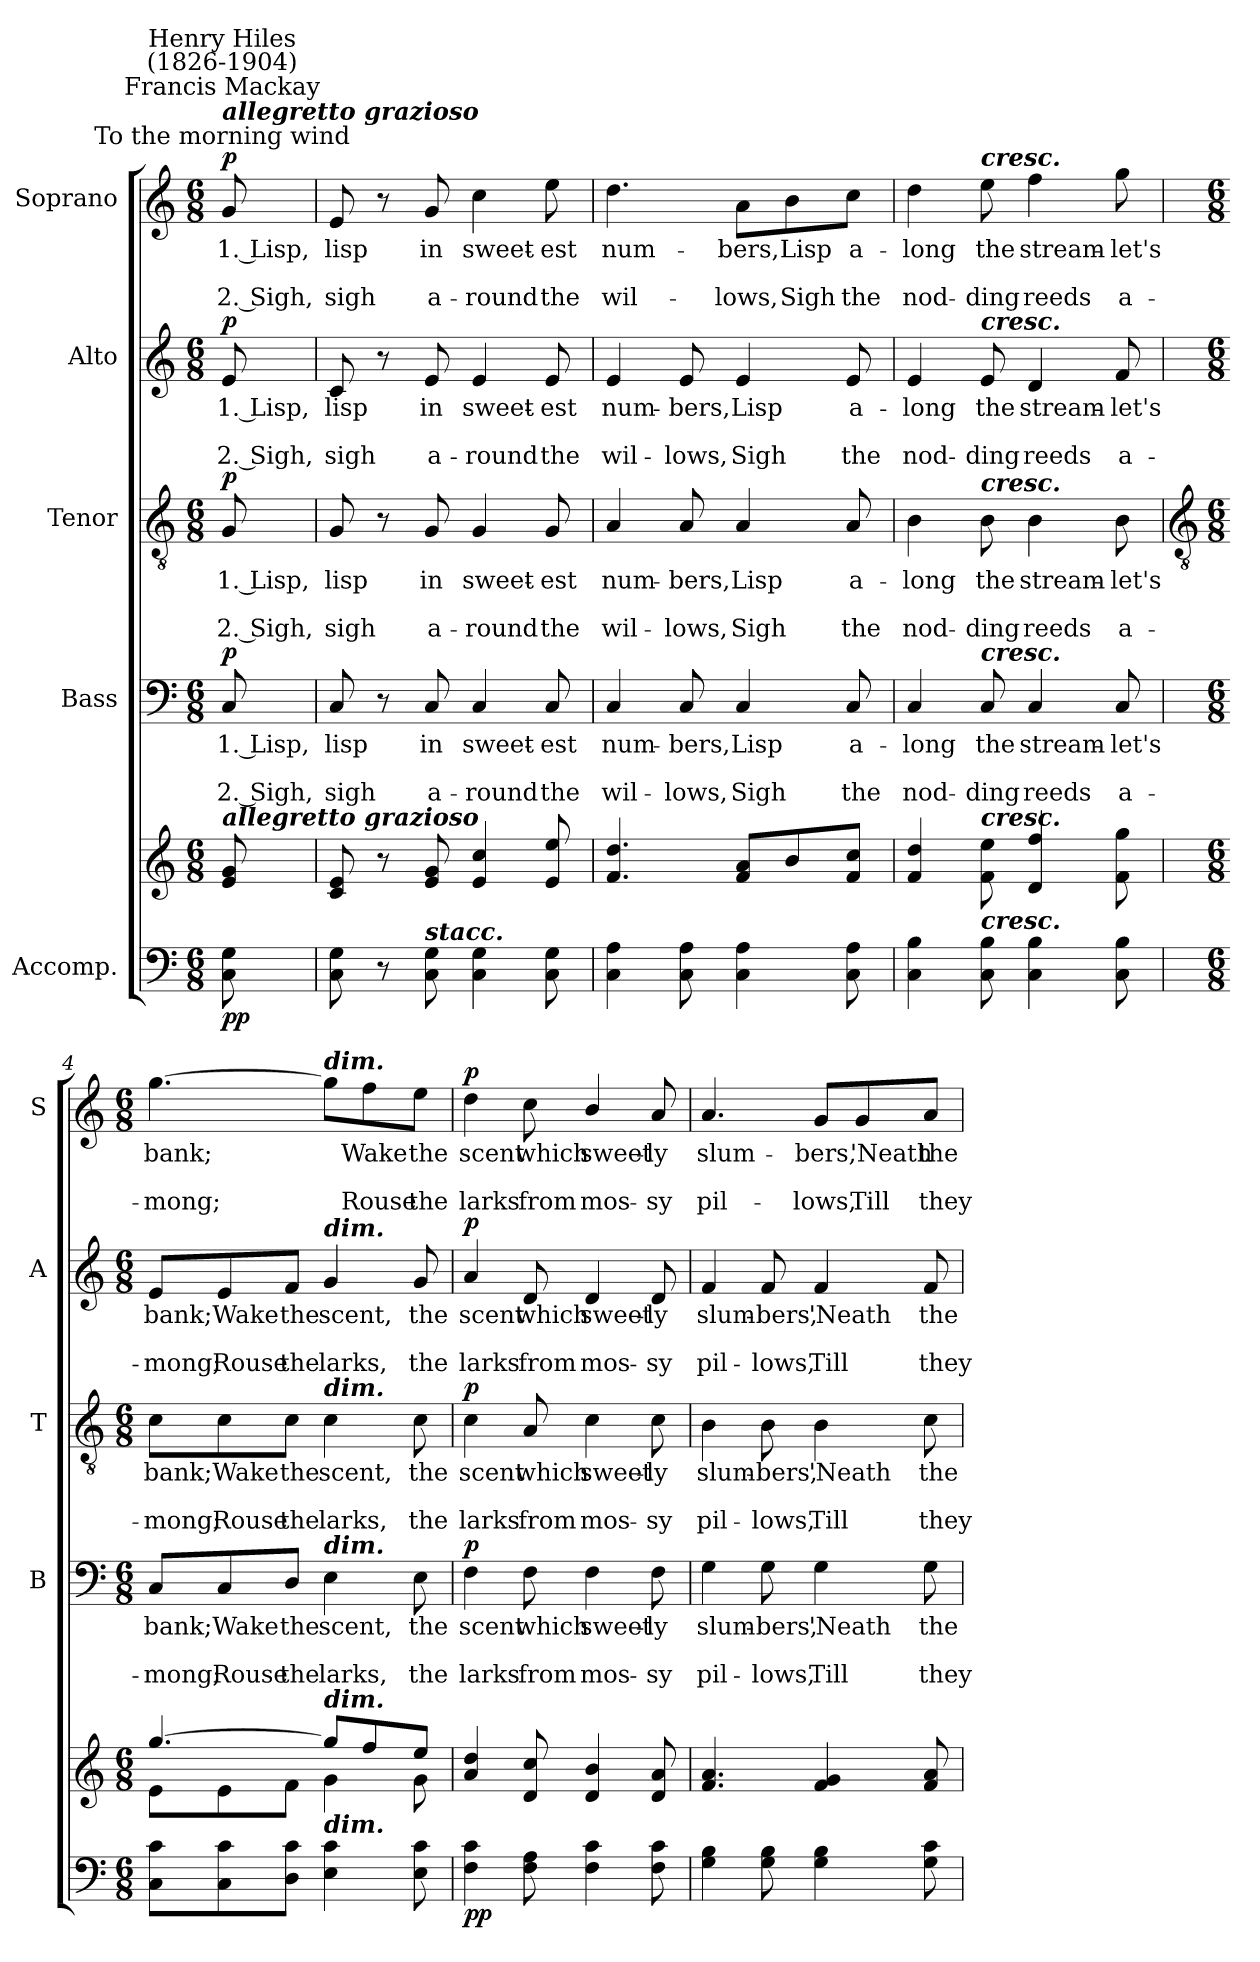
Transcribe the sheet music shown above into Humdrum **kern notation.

**kern	**kern	**dynam	**kern	**text	**text	**text	**dynam	**kern	**text	**text	**text	**dynam	**kern	**text	**text	**text	**dynam	**kern	**text	**text	**text	**dynam
*part5	*part5	*part5	*part4	*part4	*part4	*part4	*part4	*part3	*part3	*part3	*part3	*part3	*part2	*part2	*part2	*part2	*part2	*part1	*part1	*part1	*part1	*part1
*staff6	*staff5	*staff5/6	*staff4	*staff4	*staff4	*staff4	*staff4	*staff3	*staff3	*staff3	*staff3	*staff3	*staff2	*staff2	*staff2	*staff2	*staff2	*staff1	*staff1	*staff1	*staff1	*staff1
*I"Accomp.	*	*	*I"Bass	*	*	*	*	*I"Tenor	*	*	*	*	*I"Alto	*	*	*	*	*I"Soprano	*	*	*	*
*	*	*	*I'B	*	*	*	*	*I'T	*	*	*	*	*I'A	*	*	*	*	*I'S	*	*	*	*
*clefF4	*clefG2	*	*clefF4	*	*	*	*	*clefGv2	*	*	*	*	*clefG2	*	*	*	*	*clefG2	*	*	*	*
*k[]	*k[]	*	*k[]	*	*	*	*	*k[]	*	*	*	*	*k[]	*	*	*	*	*k[]	*	*	*	*
*C:	*C:	*	*C:	*	*	*	*	*C:	*	*	*	*	*C:	*	*	*	*	*C:	*	*	*	*
*M6/8	*M6/8	*	*M6/8	*	*	*	*	*M6/8	*	*	*	*	*M6/8	*	*	*	*	*M6/8	*	*	*	*
*MM84	*MM84	*	*MM84	*	*	*	*	*MM84	*	*	*	*	*MM84	*	*	*	*	*MM84	*	*	*	*
=	=	=	=	=	=	=	=	=	=	=	=	=	=	=	=	=	=	=	=	=	=	=
!	!	!	!	!	!	!	!	!	!	!	!	!	!	!	!	!	!	!LO:TX:a:cj:t=To the morning wind	!	!	!	!
!	!	!	!	!	!	!	!	!	!	!	!	!	!	!	!	!	!	!LO:TX:a:Bi:t=allegretto grazioso	!	!	!	!
!	!	!	!	!	!	!	!	!	!	!	!	!	!	!	!	!	!	!LO:TX:a:cj:t=Francis Mackay	!	!	!	!
!	!	!	!	!	!	!	!	!	!	!	!	!	!	!	!	!	!	!LO:TX:a:cj:t=Henry Hiles\n(1826-1904)	!	!	!	!
!	!LO:TX:a:Bi:t=allegretto grazioso	!	!	!	!	!	!	!	!	!	!	!	!	!	!	!	!	!	!	!	!	!
!	!	!LO:DY:b=2	!	!LO:LY:b	!	!LO:LY:b	!	!	!LO:LY:b	!	!LO:LY:b	!	!	!LO:LY:b	!	!LO:LY:b	!	!	!LO:LY:b	!	!LO:LY:b	!
!	!	!LO:DY:n=1:b	!	!	!	!	!LO:DY:b	!	!	!	!	!LO:DY:b	!	!	!	!	!LO:DY:b	!	!	!	!	!LO:DY:b
8C 8G	8e/ 8g/	p p	8C	1. Lisp,	.	2. Sigh,	p	8G	1. Lisp,	.	2. Sigh,	p	8e	1. Lisp,	.	2. Sigh,	p	8g/	1. Lisp,	.	2. Sigh,	p
=1	=1	=1	=1	=1	=1	=1	=1	=1	=1	=1	=1	=1	=1	=1	=1	=1	=1	=1	=1	=1	=1	=1
!	!	!	!	!LO:LY:b	!	!LO:LY:b	!	!	!LO:LY:b	!	!LO:LY:b	!	!	!LO:LY:b	!	!LO:LY:b	!	!	!LO:LY:b	!	!LO:LY:b	!
8C 8G	8c 8e	.	8C	lisp	.	sigh	.	8G	lisp	.	sigh	.	8c	lisp	.	sigh	.	8e	lisp	.	sigh	.
8r	8r	.	8r	.	.	.	.	8r	.	.	.	.	8r	.	.	.	.	8r	.	.	.	.
!LO:TX:a:Bi:t=stacc.	!	!	!	!	!	!	!	!	!	!	!	!	!	!	!	!	!	!	!	!	!	!
!	!	!	!	!LO:LY:b	!	!LO:LY:b	!	!	!LO:LY:b	!	!LO:LY:b	!	!	!LO:LY:b	!	!LO:LY:b	!	!	!LO:LY:b	!	!LO:LY:b	!
8C 8G	8e 8g	.	8C	in	.	a-	.	8G	in	.	a-	.	8e	in	.	a-	.	8g	in	.	a-	.
!	!	!	!	!LO:LY:b	!	!LO:LY:b	!	!	!LO:LY:b	!	!LO:LY:b	!	!	!LO:LY:b	!	!LO:LY:b	!	!	!LO:LY:b	!	!LO:LY:b	!
4C 4G	4e 4cc	.	4C	-sweet-	.	-round	.	4G	-sweet-	.	-round	.	4e	-sweet-	.	-round	.	4cc	-sweet-	.	-round	.
!	!	!	!	!LO:LY:b	!	!LO:LY:b	!	!	!LO:LY:b	!	!LO:LY:b	!	!	!LO:LY:b	!	!LO:LY:b	!	!	!LO:LY:b	!	!LO:LY:b	!
8C 8G	8e 8ee	.	8C	est	.	the	.	8G	est	.	the	.	8e	est	.	the	.	8ee	est	.	the	.
=2	=2	=2	=2	=2	=2	=2	=2	=2	=2	=2	=2	=2	=2	=2	=2	=2	=2	=2	=2	=2	=2	=2
!	!	!	!	!LO:LY:b	!	!LO:LY:b	!	!	!LO:LY:b	!	!LO:LY:b	!	!	!LO:LY:b	!	!LO:LY:b	!	!	!LO:LY:b	!	!LO:LY:b	!
4C 4A	4.f 4.dd	.	4C	num-	.	-wil-	.	4A	num-	.	-wil-	.	4e	num-	.	-wil-	.	4.dd	num-	.	-wil-	.
!	!	!	!	!LO:LY:b	!	!LO:LY:b	!	!	!LO:LY:b	!	!LO:LY:b	!	!	!LO:LY:b	!	!LO:LY:b	!	!	!	!	!	!
8C 8A	.	.	8C	-bers,	.	lows,	.	8A	-bers,	.	lows,	.	8e	-bers,	.	lows,	.	.	.	.	.	.
!	!	!	!	!LO:LY:b	!	!LO:LY:b	!	!	!LO:LY:b	!	!LO:LY:b	!	!	!LO:LY:b	!	!LO:LY:b	!	!	!LO:LY:b	!	!LO:LY:b	!
4C 4A	8f 8aL	.	4C	Lisp	.	Sigh	.	4A	Lisp	.	Sigh	.	4e	Lisp	.	Sigh	.	8a\L	-bers,	.	lows,	.
!	!	!	!	!	!	!	!	!	!	!	!	!	!	!	!	!	!	!	!LO:LY:b	!	!LO:LY:b	!
.	8b	.	.	.	.	.	.	.	.	.	.	.	.	.	.	.	.	8b\	Lisp	.	Sigh	.
!	!	!	!	!LO:LY:b	!	!LO:LY:b	!	!	!LO:LY:b	!	!LO:LY:b	!	!	!LO:LY:b	!	!LO:LY:b	!	!	!LO:LY:b	!	!LO:LY:b	!
8C 8A	8f 8ccJ	.	8C	a-	.	-the	.	8A	a-	.	-the	.	8e	a-	.	-the	.	8cc\J	a-	.	-the	.
=3	=3	=3	=3	=3	=3	=3	=3	=3	=3	=3	=3	=3	=3	=3	=3	=3	=3	=3	=3	=3	=3	=3
!	!	!	!	!LO:LY:b	!	!LO:LY:b	!	!	!LO:LY:b	!	!LO:LY:b	!	!	!LO:LY:b	!	!LO:LY:b	!	!	!LO:LY:b	!	!LO:LY:b	!
4C 4B	4f 4dd	.	4C	long	.	nod-	.	4B	long	.	nod-	.	4e	long	.	nod-	.	4dd	long	.	nod-	.
!	!	!	!	!	!	!	!	!	!	!	!	!	!	!	!	!	!	!LO:TX:a:Bi:t=cresc.	!	!	!	!
!	!	!	!	!	!	!	!	!	!	!	!	!	!LO:TX:a:Bi:t=cresc.	!	!	!	!	!	!	!	!	!
!	!	!	!	!	!	!	!	!LO:TX:a:Bi:t=cresc.	!	!	!	!	!	!	!	!	!	!	!	!	!	!
!	!	!	!LO:TX:a:Bi:t=cresc.	!	!	!	!	!	!	!	!	!	!	!	!	!	!	!	!	!	!	!
!	!LO:TX:a:Bi:t=cresc.	!	!	!	!	!	!	!	!	!	!	!	!	!	!	!	!	!	!	!	!	!
!LO:TX:a:Bi:t=cresc.	!	!	!	!	!	!	!	!	!	!	!	!	!	!	!	!	!	!	!	!	!	!
!	!	!	!	!LO:LY:b	!	!LO:LY:b	!	!	!LO:LY:b	!	!LO:LY:b	!	!	!LO:LY:b	!	!LO:LY:b	!	!	!LO:LY:b	!	!LO:LY:b	!
8C 8B	8f 8ee	.	8C	-the	.	ding	.	8B	-the	.	ding	.	8e	-the	.	ding	.	8ee	-the	.	ding	.
!	!	!	!	!LO:LY:b	!	!LO:LY:b	!	!	!LO:LY:b	!	!LO:LY:b	!	!	!LO:LY:b	!	!LO:LY:b	!	!	!LO:LY:b	!	!LO:LY:b	!
4C 4B	4d 4ff	.	4C	stream-	.	-reeds	.	4B	stream-	.	-reeds	.	4d	stream-	.	-reeds	.	4ff	stream-	.	-reeds	.
!	!	!	!	!LO:LY:b	!	!LO:LY:b	!	!	!LO:LY:b	!	!LO:LY:b	!	!	!LO:LY:b	!	!LO:LY:b	!	!	!LO:LY:b	!	!LO:LY:b	!
8C 8B	8f 8gg	.	8C	let's	.	a-	.	8B	let's	.	a-	.	8f	let's	.	a-	.	8gg	let's	.	a-	.
!!LO:LB:g=z
=4	=4	=4	=4	=4	=4	=4	=4	=4	=4	=4	=4	=4	=4	=4	=4	=4	=4	=4	=4	=4	=4	=4
*	*	*	*	*	*	*	*	*clefGv2	*	*	*	*	*	*	*	*	*	*	*	*	*	*
*M6/8	*M6/8	*	*M6/8	*	*	*	*	*M6/8	*	*	*	*	*M6/8	*	*	*	*	*M6/8	*	*	*	*
*	*^	*	*	*	*	*	*	*	*	*	*	*	*	*	*	*	*	*	*	*	*	*
!	!	!	!	!	!LO:LY:b	!	!LO:LY:b	!	!	!LO:LY:b	!	!LO:LY:b	!	!	!LO:LY:b	!	!LO:LY:b	!	!	!LO:LY:b	!	!LO:LY:b	!
8C 8cL	[4.gg/	8e\L	.	8C/L	-bank;	.	mong;	.	8c\L	-bank;	.	mong;	.	8e/L	-bank;	.	mong;	.	[4.gg	-bank;	.	mong;	.
!	!	!	!	!	!LO:LY:b	!	!LO:LY:b	!	!	!LO:LY:b	!	!LO:LY:b	!	!	!LO:LY:b	!	!LO:LY:b	!	!	!	!	!	!
8C 8c	.	8e\	.	8C/	Wake	.	Rouse	.	8c\	Wake	.	Rouse	.	8e/	Wake	.	Rouse	.	.	.	.	.	.
!	!	!	!	!	!LO:LY:b	!	!LO:LY:b	!	!	!LO:LY:b	!	!LO:LY:b	!	!	!LO:LY:b	!	!LO:LY:b	!	!	!	!	!	!
8D 8cJ	.	8f\J	.	8D/J	the	.	the	.	8c\J	the	.	the	.	8f/J	the	.	the	.	.	.	.	.	.
!	!	!	!	!	!	!	!	!	!	!	!	!	!	!	!	!	!	!	!LO:TX:a:Bi:t=dim.	!	!	!	!
!	!	!	!	!	!	!	!	!	!	!	!	!	!	!LO:TX:a:Bi:t=dim.	!	!	!	!	!	!	!	!	!
!	!	!	!	!	!	!	!	!	!LO:TX:a:Bi:t=dim.	!	!	!	!	!	!	!	!	!	!	!	!	!	!
!	!	!	!	!LO:TX:a:Bi:t=dim.	!	!	!	!	!	!	!	!	!	!	!	!	!	!	!	!	!	!	!
!	!LO:TX:a:Bi:t=dim.	!	!	!	!	!	!	!	!	!	!	!	!	!	!	!	!	!	!	!	!	!	!
!LO:TX:a:Bi:t=dim.	!	!	!	!	!	!	!	!	!	!	!	!	!	!	!	!	!	!	!	!	!	!	!
!	!	!	!	!	!LO:LY:b	!	!LO:LY:b	!	!	!LO:LY:b	!	!LO:LY:b	!	!	!LO:LY:b	!	!LO:LY:b	!	!	!	!	!	!
4E 4c	8gg/L]	4g\	.	4E	scent,	.	larks,	.	4c	scent,	.	larks,	.	4g	scent,	.	larks,	.	8gg\L]	.	.	.	.
!	!	!	!	!	!	!	!	!	!	!	!	!	!	!	!	!	!	!	!	!LO:LY:b	!	!LO:LY:b	!
.	8ff/	.	.	.	.	.	.	.	.	.	.	.	.	.	.	.	.	.	8ff\	Wake	.	Rouse	.
!	!	!	!	!	!LO:LY:b	!	!LO:LY:b	!	!	!LO:LY:b	!	!LO:LY:b	!	!	!LO:LY:b	!	!LO:LY:b	!	!	!LO:LY:b	!	!LO:LY:b	!
8E 8c	8ee/J	8g\	.	8E	the	.	the	.	8c	the	.	the	.	8g	the	.	the	.	8ee\J	the	.	the	.
=5	=5	=5	=5	=5	=5	=5	=5	=5	=5	=5	=5	=5	=5	=5	=5	=5	=5	=5	=5	=5	=5	=5	=5
!	!	!LO:N:vis=1	!LO:DY:b=2	!	!LO:LY:b	!	!LO:LY:b	!	!	!LO:LY:b	!	!LO:LY:b	!	!	!LO:LY:b	!	!LO:LY:b	!	!	!LO:LY:b	!	!LO:LY:b	!
!	!	!	!LO:DY:n=1:b	!	!	!	!	!LO:DY:b	!	!	!	!	!LO:DY:b	!	!	!	!	!LO:DY:b	!	!	!	!	!LO:DY:b
4F 4c	4a 4dd	2.ryy	p p	4F	scent	.	larks	p	4c	scent	.	larks	p	4a	scent	.	larks	p	4dd	scent	.	larks	p
!	!	!	!	!	!LO:LY:b	!	!LO:LY:b	!	!	!LO:LY:b	!	!LO:LY:b	!	!	!LO:LY:b	!	!LO:LY:b	!	!	!LO:LY:b	!	!LO:LY:b	!
8F 8A	8d 8cc	.	.	8F	which	.	from	.	8A	which	.	from	.	8d	which	.	from	.	8cc	which	.	from	.
!	!	!	!	!	!LO:LY:b	!	!LO:LY:b	!	!	!LO:LY:b	!	!LO:LY:b	!	!	!LO:LY:b	!	!LO:LY:b	!	!	!LO:LY:b	!	!LO:LY:b	!
4F 4c	4d/ 4b/	.	.	4F	sweet-	.	-mos-	.	4c	sweet-	.	-mos-	.	4d	sweet-	.	-mos-	.	4b/	sweet-	.	-mos-	.
!	!	!	!	!	!LO:LY:b	!	!LO:LY:b	!	!	!LO:LY:b	!	!LO:LY:b	!	!	!LO:LY:b	!	!LO:LY:b	!	!	!LO:LY:b	!	!LO:LY:b	!
8F 8c	8d 8a	.	.	8F	-ly	.	sy	.	8c	-ly	.	sy	.	8d	-ly	.	sy	.	8a	-ly	.	sy	.
=6	=6	=6	=6	=6	=6	=6	=6	=6	=6	=6	=6	=6	=6	=6	=6	=6	=6	=6	=6	=6	=6	=6	=6
!	!	!LO:N:vis=1	!	!	!LO:LY:b	!	!LO:LY:b	!	!	!LO:LY:b	!	!LO:LY:b	!	!	!LO:LY:b	!	!LO:LY:b	!	!	!LO:LY:b	!	!LO:LY:b	!
4G 4B	4.f 4.a	2.ryy	.	4G	slum-	.	-pil-	.	4B	slum-	.	-pil-	.	4f	slum-	.	-pil-	.	4.a	slum-	.	-pil-	.
!	!	!	!	!	!LO:LY:b	!	!LO:LY:b	!	!	!LO:LY:b	!	!LO:LY:b	!	!	!LO:LY:b	!	!LO:LY:b	!	!	!	!	!	!
8G 8B	.	.	.	8G	-bers,	.	lows,	.	8B	-bers,	.	lows,	.	8f	-bers,	.	lows,	.	.	.	.	.	.
!	!	!	!	!	!LO:LY:b	!	!LO:LY:b	!	!	!LO:LY:b	!	!LO:LY:b	!	!	!LO:LY:b	!	!LO:LY:b	!	!	!LO:LY:b	!	!LO:LY:b	!
4G 4B	4f 4g	.	.	4G	'Neath	.	Till	.	4B	'Neath	.	Till	.	4f	'Neath	.	Till	.	8g/L	-bers,	.	lows,	.
!	!	!	!	!	!	!	!	!	!	!	!	!	!	!	!	!	!	!	!	!LO:LY:b	!	!LO:LY:b	!
.	.	.	.	.	.	.	.	.	.	.	.	.	.	.	.	.	.	.	8g/	'Neath	.	Till	.
!	!	!	!	!	!LO:LY:b	!	!LO:LY:b	!	!	!LO:LY:b	!	!LO:LY:b	!	!	!LO:LY:b	!	!LO:LY:b	!	!	!LO:LY:b	!	!LO:LY:b	!
8G 8c	8f 8a	.	.	8G	the	.	they	.	8c	the	.	they	.	8f	the	.	they	.	8a/J	the	.	they	.
*	*v	*v	*	*	*	*	*	*	*	*	*	*	*	*	*	*	*	*	*	*	*	*	*
=	=	=	=	=	=	=	=	=	=	=	=	=	=	=	=	=	=	=	=	=	=	=
*-	*-	*-	*-	*-	*-	*-	*-	*-	*-	*-	*-	*-	*-	*-	*-	*-	*-	*-	*-	*-	*-	*-
